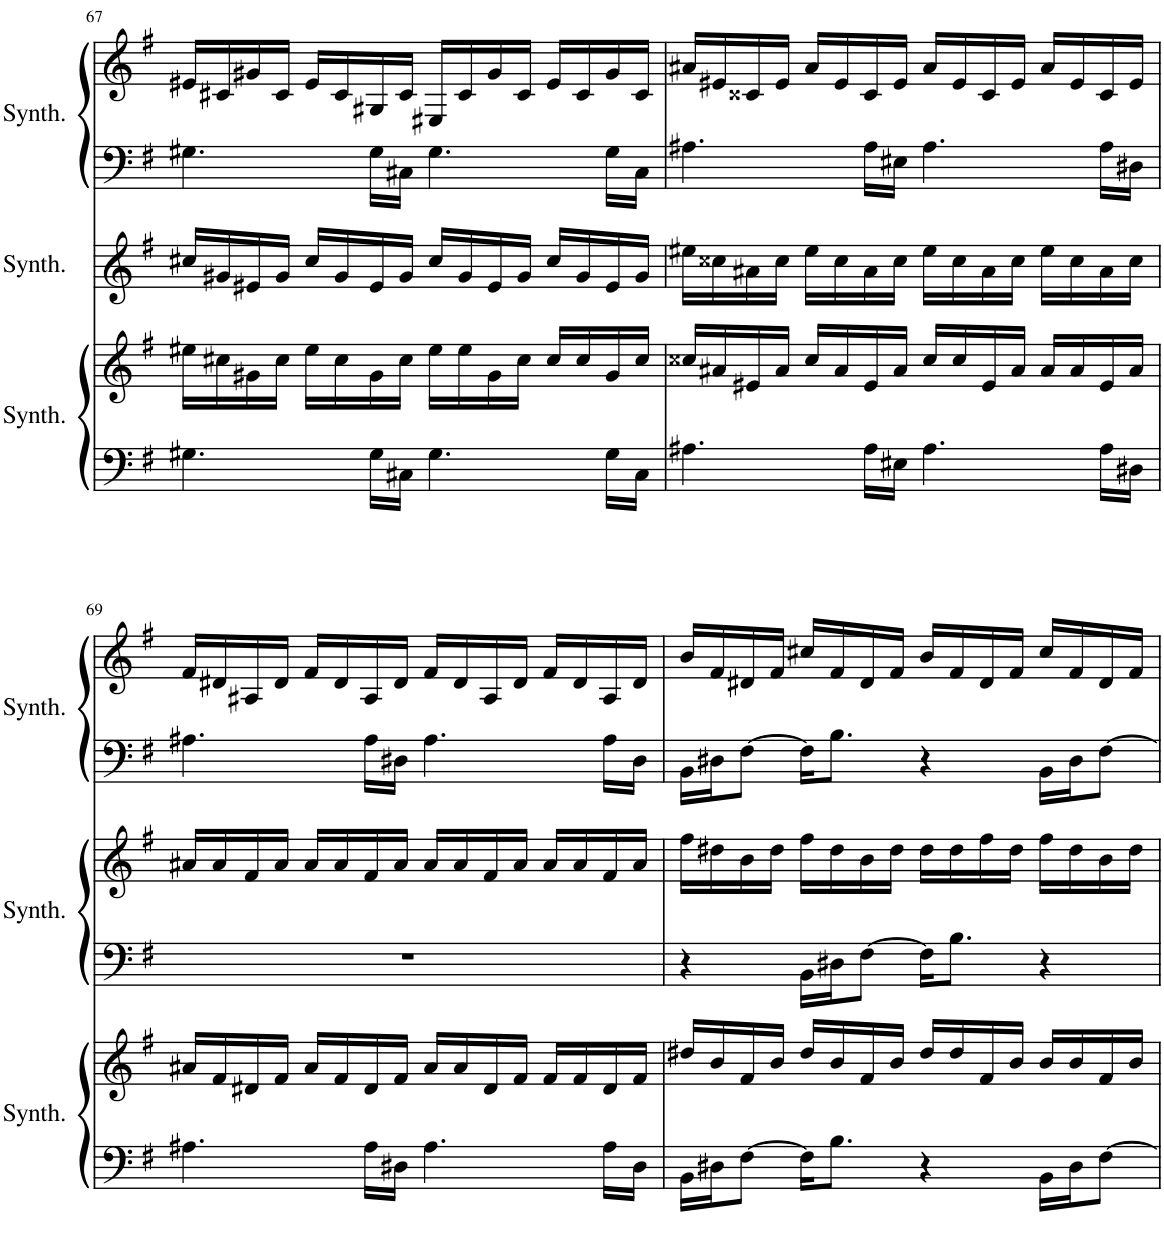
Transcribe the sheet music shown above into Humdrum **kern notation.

**kern	**kern	**kern	**kern	**kern	**kern
*part3	*part3	*part2	*part2	*part1	*part1
*staff6	*staff5	*staff4	*staff3	*staff2	*staff1
*I"Square Synthesizer	*	*I"Square Synthesizer	*	*I"Square Synthesizer	*
*I'Synth.	*	*I'Synth.	*	*I'Synth.	*
!!LO:PB:g=z
*clefF4	*clefG2	*clefF4	*clefG2	*clefF4	*clefG2
*k[f#]	*k[f#]	*k[f#]	*k[f#]	*k[f#]	*k[f#]
*M4/4	*M4/4	*M4/4	*M4/4	*M4/4	*M4/4
=67	=67	=67	=67	=67	=67
4.G#X\	16ee#X\LL	1r	16cc#X/LL	4.G#X\	16e#X/LL
.	16cc#X\	.	16g#X/	.	16c#X/
.	16g#X\	.	16e#X/	.	16g#X/
.	16cc#\JJ	.	16g#/JJ	.	16c#/JJ
.	16ee#\LL	.	16cc#/LL	.	16e#/LL
.	16cc#\	.	16g#/	.	16c#/
16G#\LL	16g#\	.	16e#/	16G#\LL	16G#X/
16C#X\JJ	16cc#\JJ	.	16g#/JJ	16C#X\JJ	16c#/JJ
4.G#\	16ee#\LL	.	16cc#/LL	4.G#\	16E#X/LL
.	16ee#\	.	16g#/	.	16c#/
.	16g#\	.	16e#/	.	16g#/
.	16cc#\JJ	.	16g#/JJ	.	16c#/JJ
.	16cc#/LL	.	16cc#/LL	.	16e#/LL
.	16cc#/	.	16g#/	.	16c#/
16G#\LL	16g#/	.	16e#/	16G#\LL	16g#/
16C#\JJ	16cc#/JJ	.	16g#/JJ	16C#\JJ	16c#/JJ
=68	=68	=68	=68	=68	=68
4.A#X\	16cc##X/LL	1r	16ee#X\LL	4.A#X\	16a#X/LL
.	16a#X/	.	16cc##X\	.	16e#X/
.	16e#X/	.	16a#X\	.	16c##X/
.	16a#/JJ	.	16cc##\JJ	.	16e#/JJ
.	16cc##/LL	.	16ee#\LL	.	16a#/LL
.	16a#/	.	16cc##\	.	16e#/
16A#\LL	16e#/	.	16a#\	16A#\LL	16c##/
16E#X\JJ	16a#/JJ	.	16cc##\JJ	16E#X\JJ	16e#/JJ
4.A#\	16cc##/LL	.	16ee#\LL	4.A#\	16a#/LL
.	16cc##/	.	16cc##\	.	16e#/
.	16e#/	.	16a#\	.	16c##/
.	16a#/JJ	.	16cc##\JJ	.	16e#/JJ
.	16a#/LL	.	16ee#\LL	.	16a#/LL
.	16a#/	.	16cc##\	.	16e#/
16A#\LL	16e#/	.	16a#\	16A#\LL	16c##/
16D#X\JJ	16a#/JJ	.	16cc##\JJ	16D#X\JJ	16e#/JJ
!!LO:LB:g=z
=69	=69	=69	=69	=69	=69
4.A#X\	16a#X/LL	1r	16a#X/LL	4.A#X\	16f#/LL
.	16f#/	.	16a#/	.	16d#X/
.	16d#X/	.	16f#/	.	16A#X/
.	16f#/JJ	.	16a#/JJ	.	16d#/JJ
.	16a#/LL	.	16a#/LL	.	16f#/LL
.	16f#/	.	16a#/	.	16d#/
16A#\LL	16d#/	.	16f#/	16A#\LL	16A#/
16D#X\JJ	16f#/JJ	.	16a#/JJ	16D#X\JJ	16d#/JJ
4.A#\	16a#/LL	.	16a#/LL	4.A#\	16f#/LL
.	16a#/	.	16a#/	.	16d#/
.	16d#/	.	16f#/	.	16A#/
.	16f#/JJ	.	16a#/JJ	.	16d#/JJ
.	16f#/LL	.	16a#/LL	.	16f#/LL
.	16f#/	.	16a#/	.	16d#/
16A#\LL	16d#/	.	16f#/	16A#\LL	16A#/
16D#\JJ	16f#/JJ	.	16a#/JJ	16D#\JJ	16d#/JJ
=70	=70	=70	=70	=70	=70
16BB\LL	16dd#X/LL	4r	16ff#\LL	16BB\LL	16b/LL
16D#X\J	16b/	.	16dd#X\	16D#X\J	16f#/
[8F#\J	16f#/	.	16b\	[8F#\J	16d#X/
.	16b/JJ	.	16dd#\JJ	.	16f#/JJ
16F#\KL]	16dd#/LL	16BB\LL	16ff#\LL	16F#\KL]	16cc#X/LL
8.B\J	16b/	16D#X\J	16dd#\	8.B\J	16f#/
.	16f#/	[8F#\J	16b\	.	16d#/
.	16b/JJ	.	16dd#\JJ	.	16f#/JJ
4r	16dd#/LL	16F#\KL]	16dd#\LL	4r	16b/LL
.	16dd#/	8.B\J	16dd#\	.	16f#/
.	16f#/	.	16ff#\	.	16d#/
.	16b/JJ	.	16dd#\JJ	.	16f#/JJ
16BB\LL	16b/LL	4r	16ff#\LL	16BB\LL	16cc#/LL
16D#\J	16b/	.	16dd#\	16D#\J	16f#/
[8F#\J	16f#/	.	16b\	[8F#\J	16d#/
.	16b/JJ	.	16dd#\JJ	.	16f#/JJ
=	=	=	=	=	=
*-	*-	*-	*-	*-	*-
